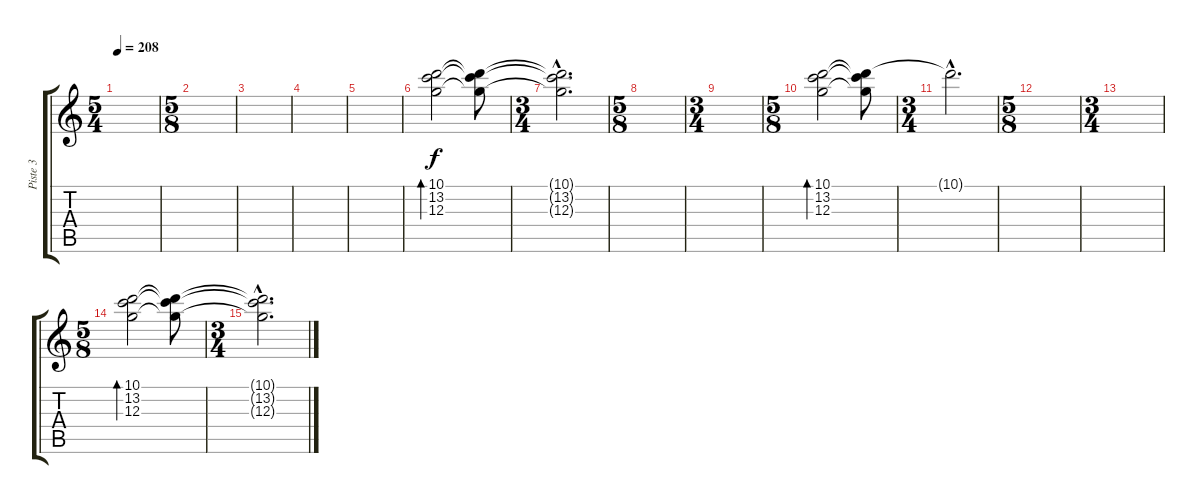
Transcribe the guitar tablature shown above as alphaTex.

\track ("Piste 3" "Piste 3") {instrument electricguitarclean}
\staff {score tabs}
\tuning (E4 B3 G3 D3 A2 E2) {hide}
\ts (5 4)
\tempo 208
\clef g2
\ks c
|
\ts (5 8)
|
|
|
|
(10.1 13.2 12.3).2{bd 480} (10.1{t} 13.2{t} 12.3{t}).8 |
\ts (3 4)
(10.1{hac t} 13.2{hac t} 12.3{hac t}).2{d} |
\ts (5 8)
|
\ts (3 4)
|
\ts (5 8)
(10.1 13.2 12.3).2{bd 480} (10.1{t} 13.2{t} 12.3{t}).8 |
\ts (3 4)
10.1{hac t}.2{d} |
\ts (5 8)
|
\ts (3 4)
|
\ts (5 8)
(10.1 13.2 12.3).2{bd 480} (10.1{t} 13.2{t} 12.3{t}).8 |
\ts (3 4)
(10.1{hac t} 13.2{hac t} 12.3{hac t}).2{d}
